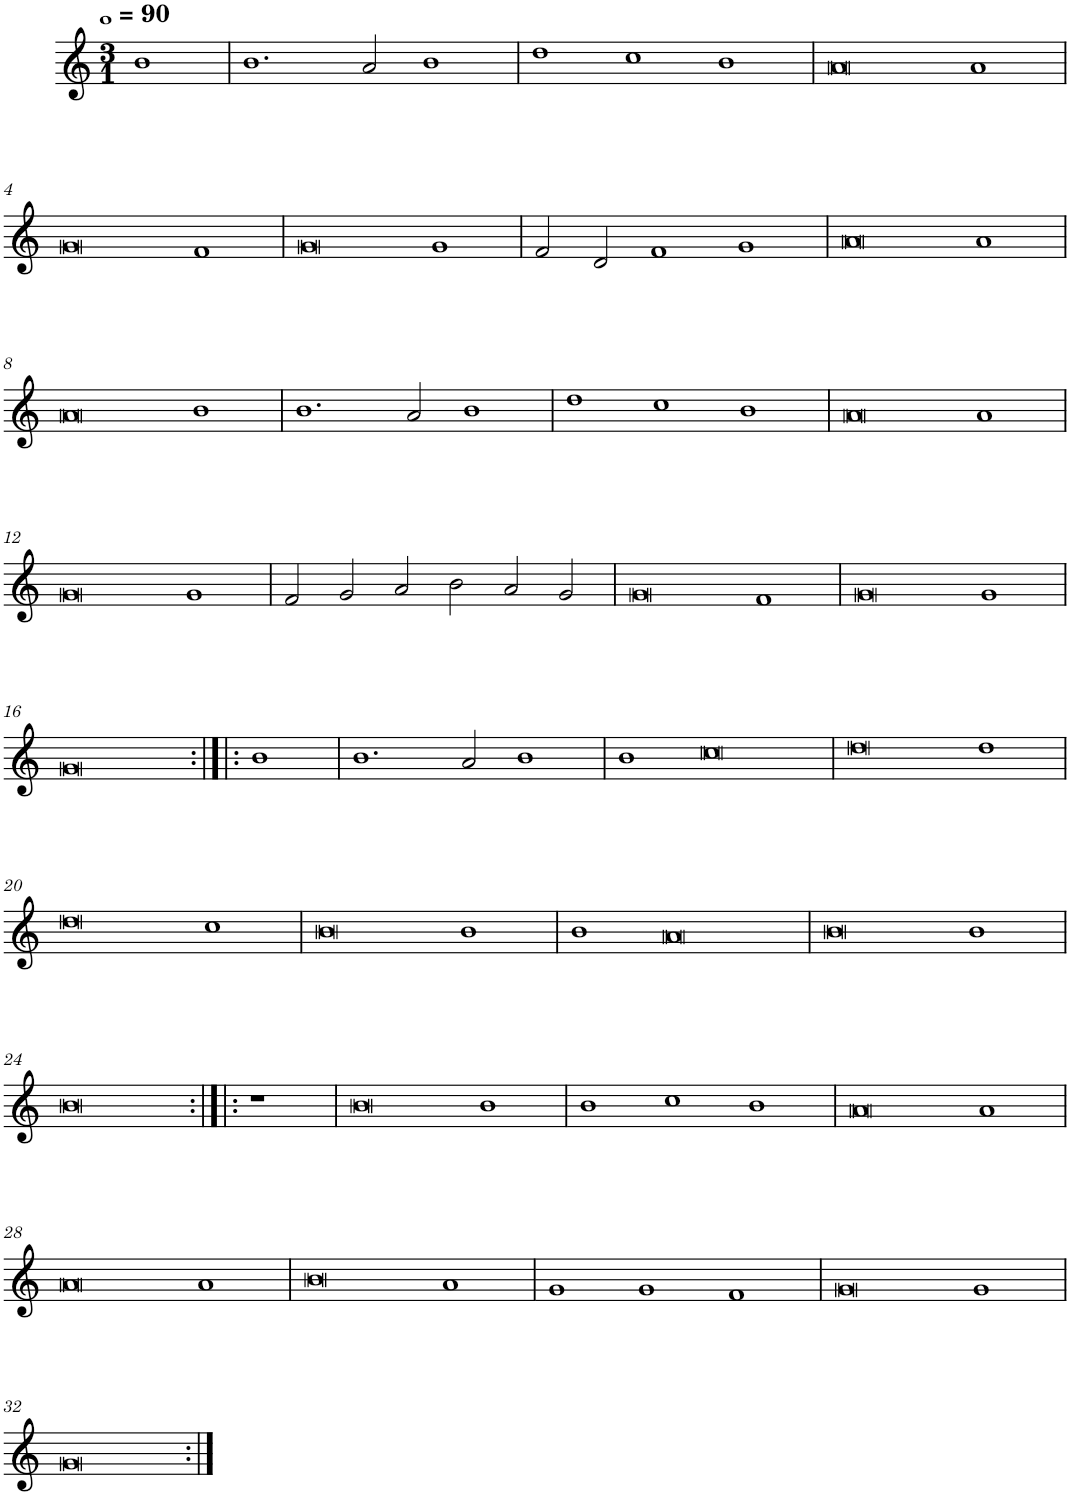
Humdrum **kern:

**kern
*part1
*staff1
*I"Quatre parties
*clefG2
*k[]
*M3/1
*MM360
=
1b
=1
1.b
2a/
1b
=2
1dd
1cc
1b
=3
0a
1a
!!LO:LB:g=z
=4
0g
1f
=5
0g
1g
=6
2f/
2d/
1f
1g
=7
0a
1a
!!LO:LB:g=z
=8
0a
1b
=9
1.b
2a/
1b
=10
1dd
1cc
1b
=11
0a
1a
!!LO:LB:g=z
=12
0g
1g
=13
2f/
2g/
2a/
2b\
2a/
2g/
=14
0g
1f
=15
0g
1g
!!LO:LB:g=z
=16
0g
1b
=17
1.b
2a/
1b
=18
1b
0cc
=19
0dd
1dd
!!LO:LB:g=z
=20
0dd
1cc
=21
0b
1b
=22
1b
0a
=23
0b
1b
!!LO:LB:g=z
=24
0b
1r
=25
0b
1b
=26
1b
1cc
1b
=27
0a
1a
!!LO:LB:g=z
=28
0a
1a
=29
0b
1a
=30
1g
1g
1f
=31
0g
1g
!!LO:LB:g=z
=32
0g
=:|!
*-
